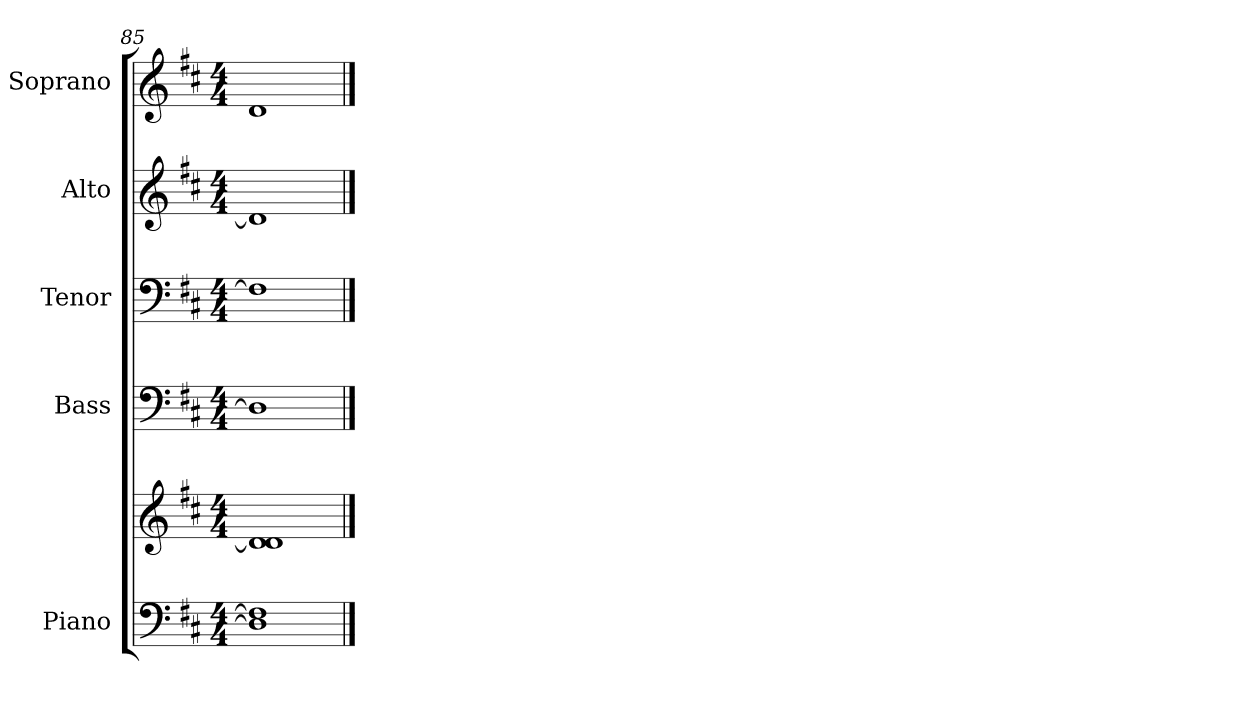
**kern	**kern	**kern	**kern	**kern	**kern
*part5	*part5	*part4	*part3	*part2	*part1
*staff6	*staff5	*staff4	*staff3	*staff2	*staff1
*I"Piano	*	*I"Bass	*I"Tenor	*I"Alto	*I"Soprano
*I'Pno.	*	*I'B.	*I'T.	*I'A.	*I'S.
*clefF4	*clefG2	*clefF4	*clefF4	*clefG2	*clefG2
*k[f#c#]	*k[f#c#]	*k[f#c#]	*k[f#c#]	*k[f#c#]	*k[f#c#]
*D:	*D:	*D:	*D:	*D:	*D:
*M4/4	*M4/4	*M4/4	*M4/4	*M4/4	*M4/4
=85	=85	=85	=85	=85	=85
1Di] 1F#i]	1di] 1di	1Di]	1F#i]	1di]	1di
==	==	==	==	==	==
*-	*-	*-	*-	*-	*-
